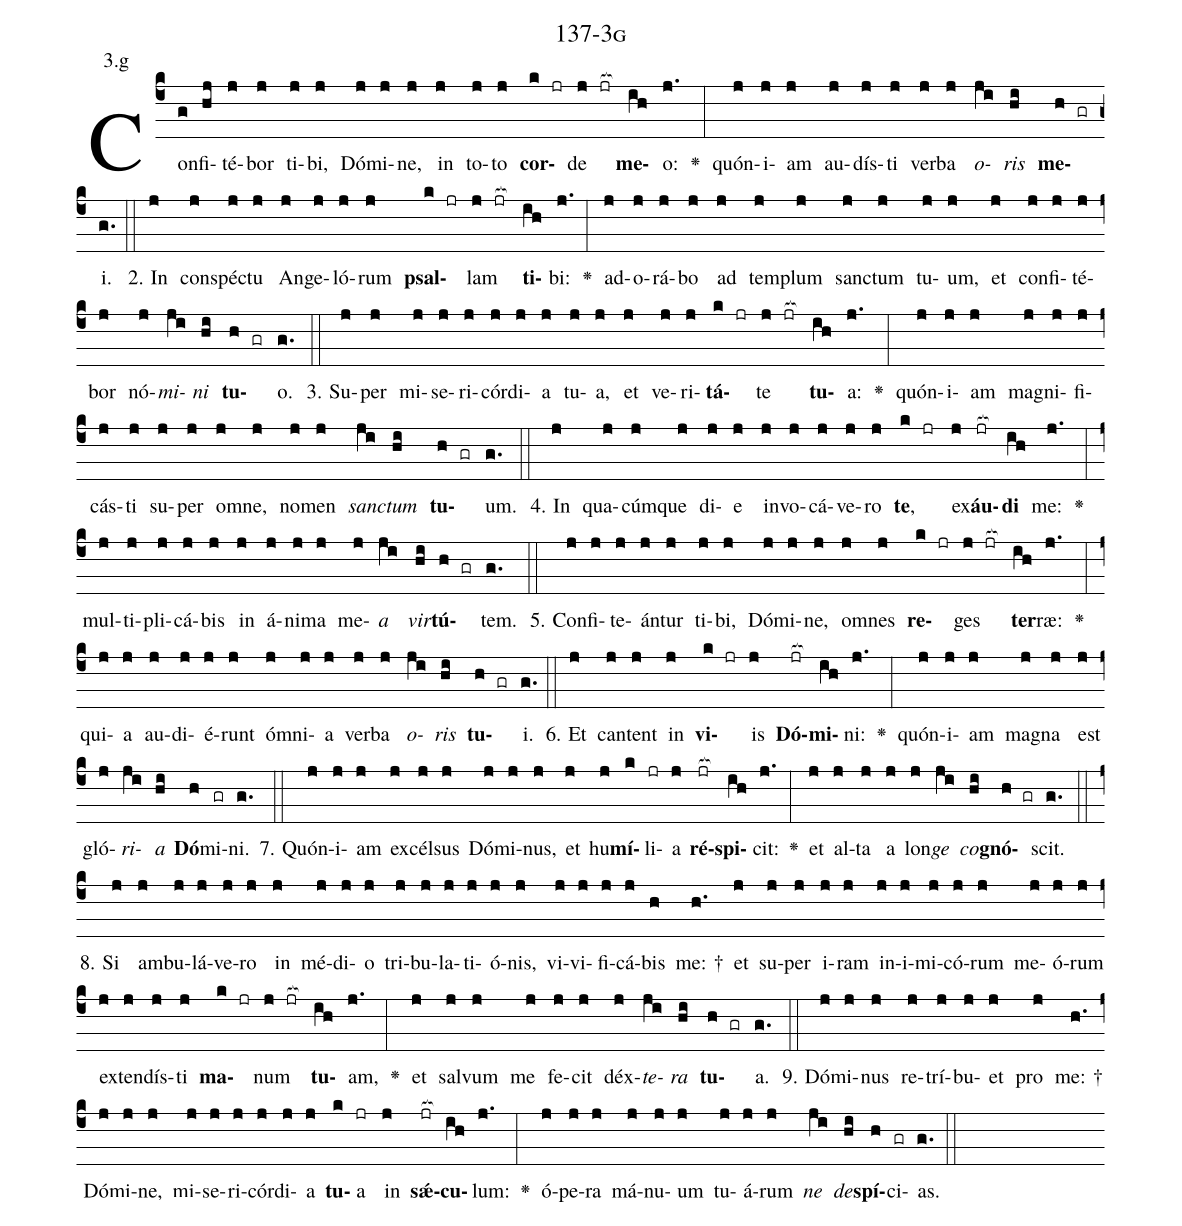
name: 137-3g;
annotation: 3.g;
%%
(c4)Con(g)fi(hj)té(j)bor(j) ti(j)bi,(j) Dó(j)mi(j)ne,(j) in(j) to(j)to(j) <b>cor</b>(k jr)de(j jr[ocb:1{]) <b>me</b>(ih[ocb:0}])o:(j.) <v>\greheightstar</v>(:) quón(j)i(j)am(j) au(j)dís(j)ti(j) ver(j)ba(j) <i>o</i>(ji)<i>ris</i>(hi) <b>me</b>(h gr)i.(g.) (::)
2. In(j) con(j)spéc(j)tu(j) An(j)ge(j)ló(j)rum(j) <b>psal</b>(k jr)lam(j jr[ocb:1{]) <b>ti</b>(ih[ocb:0}])bi:(j.) <v>\greheightstar</v>(:) ad(j)o(j)rá(j)bo(j) ad(j) tem(j)plum(j) sanc(j)tum(j) tu(j)um,(j) et(j) con(j)fi(j)té(j)bor(j) nó(j)<i>mi</i>(ji)<i>ni</i>(hi) <b>tu</b>(h gr)o.(g.) (::)
3. Su(j)per(j) mi(j)se(j)ri(j)cór(j)di(j)a(j) tu(j)a,(j) et(j) ve(j)ri(j)<b>tá</b>(k jr)te(j jr[ocb:1{]) <b>tu</b>(ih[ocb:0}])a:(j.) <v>\greheightstar</v>(:) quón(j)i(j)am(j) ma(j)gni(j)fi(j)cás(j)ti(j) su(j)per(j) om(j)ne,(j) no(j)men(j) <i>sanc</i>(ji)<i>tum</i>(hi) <b>tu</b>(h gr)um.(g.) (::)
4. In(j) qua(j)cúm(j)que(j) di(j)e(j) in(j)vo(j)cá(j)ve(j)ro(j) <b>te</b>,(k jr) ex(j)<b>áu</b>(jr[ocb:1{])<b>di</b>(ih[ocb:0}]) me:(j.) <v>\greheightstar</v>(:) mul(j)ti(j)pli(j)cá(j)bis(j) in(j) á(j)ni(j)ma(j) me(j)<i>a</i>(ji) <i>vir</i>(hi)<b>tú</b>(h gr)tem.(g.) (::)
5. Con(j)fi(j)te(j)án(j)tur(j) ti(j)bi,(j) Dó(j)mi(j)ne,(j) om(j)nes(j) <b>re</b>(k jr)ges(j jr[ocb:1{]) <b>ter</b>(ih[ocb:0}])ræ:(j.) <v>\greheightstar</v>(:) qui(j)a(j) au(j)di(j)é(j)runt(j) óm(j)ni(j)a(j) ver(j)ba(j) <i>o</i>(ji)<i>ris</i>(hi) <b>tu</b>(h gr)i.(g.) (::)
6. Et(j) can(j)tent(j) in(j) <b>vi</b>(k jr)is(j) <b>Dó</b>(jr[ocb:1{])<b>mi</b>(ih[ocb:0}])ni:(j.) <v>\greheightstar</v>(:) quón(j)i(j)am(j) ma(j)gna(j) est(j) gló(j)<i>ri</i>(ji)<i>a</i>(hi) <b>Dó</b>(h)mi(gr)ni.(g.) (::)
7. Quón(j)i(j)am(j) ex(j)cél(j)sus(j) Dó(j)mi(j)nus,(j) et(j) hu(j)<b>mí</b>(k)li(jr)a(j) <b>ré</b>(jr[ocb:1{])<b>spi</b>(ih[ocb:0}])cit:(j.) <v>\greheightstar</v>(:) et(j) al(j)ta(j) a(j) lon(j)<i>ge</i>(ji) <i>co</i>(hi)<b>gnó</b>(h gr)scit.(g.) (::)
8. Si(j) am(j)bu(j)lá(j)ve(j)ro(j) in(j) mé(j)di(j)o(j) tri(j)bu(j)la(j)ti(j)ó(j)nis,(j) vi(j)vi(j)fi(j)cá(j)bis(h) me: †(h.) et(j) su(j)per(j) i(j)ram(j) in(j)i(j)mi(j)có(j)rum(j) me(j)ó(j)rum(j) ex(j)ten(j)dís(j)ti(j) <b>ma</b>(k jr)num(j jr[ocb:1{]) <b>tu</b>(ih[ocb:0}])am,(j.) <v>\greheightstar</v>(:) et(j) sal(j)vum(j) me(j) fe(j)cit(j) déx(j)<i>te</i>(ji)<i>ra</i>(hi) <b>tu</b>(h gr)a.(g.) (::)
9. Dó(j)mi(j)nus(j) re(j)trí(j)bu(j)et(j) pro(j) me: †(h.) Dó(j)mi(j)ne,(j) mi(j)se(j)ri(j)cór(j)di(j)a(j) <b>tu</b>(k)a(jr) in(j) <b>sǽ</b>(jr[ocb:1{])<b>cu</b>(ih[ocb:0}])lum:(j.) <v>\greheightstar</v>(:) ó(j)pe(j)ra(j) má(j)nu(j)um(j) tu(j)á(j)rum(j) <i>ne</i>(ji) <i>de</i>(hi)<b>spí</b>(h)ci(gr)as.(g.) (::)
